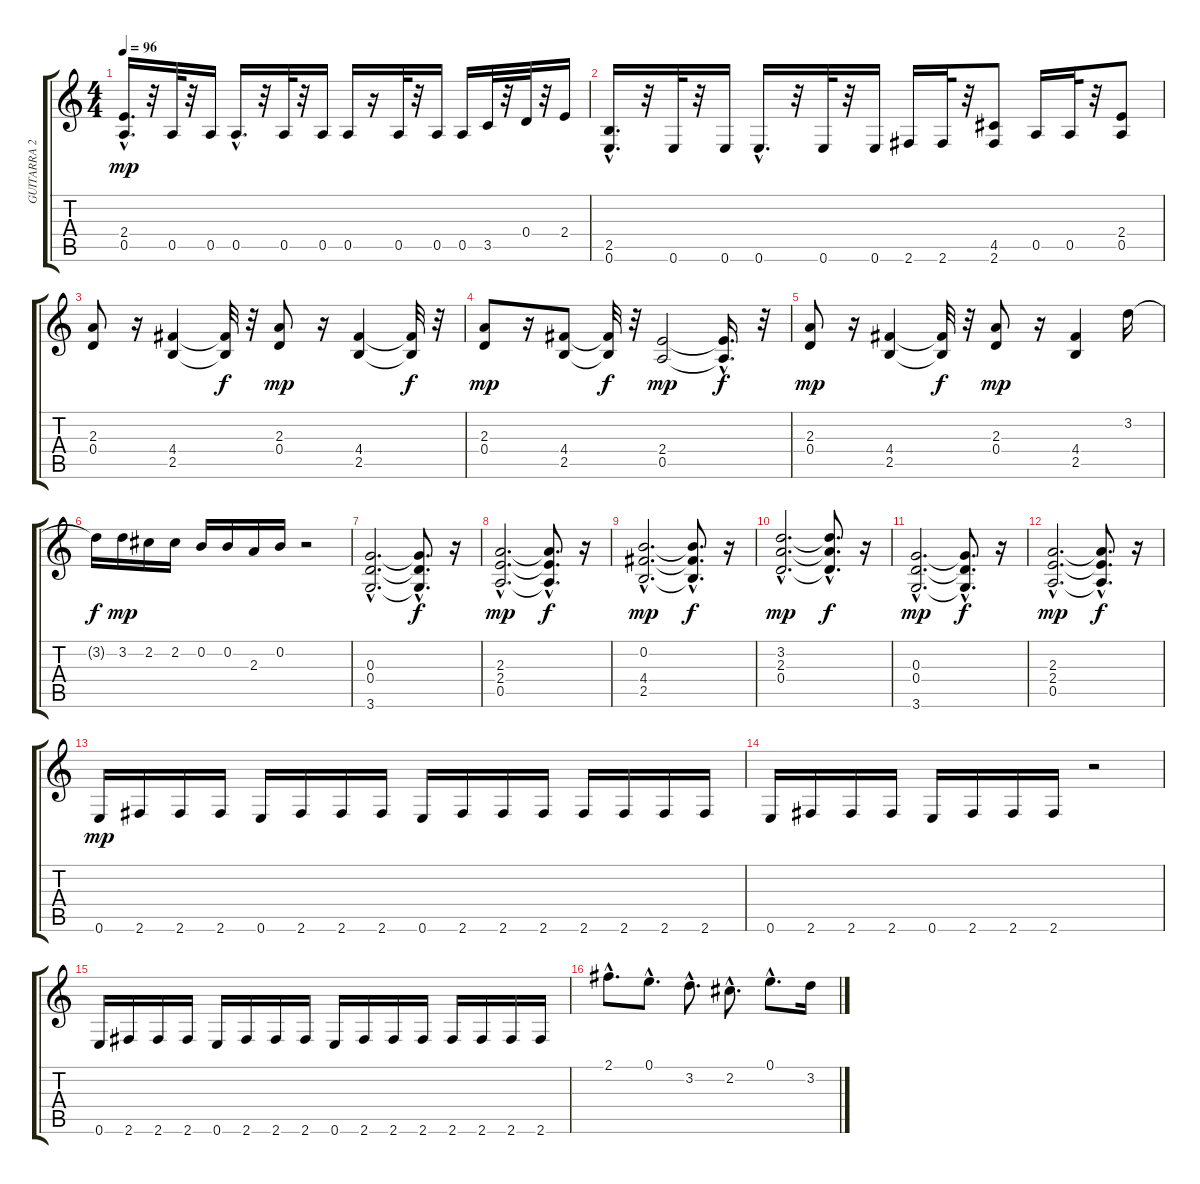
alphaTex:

\track ("GUITARRA 2" "GUITARRA 2") {instrument distortionguitar}
\staff {score tabs}
\tuning (E4 B3 G3 D3 A2 E2) {hide}
\ts (4 4)
\tempo 96
\clef g2
\ks c
(2.4{hac} 0.5{hac}).16{d dy mp} r.32 0.5.32 r.32 0.5.16 0.5{hac}.16{d} r.32 0.5.32 r.32 0.5.16 0.5.16 r.16 0.5.32 r.32 0.5.16 0.5.16 3.5.32 r.32 0.4.32 r.32 2.4.16 |
(2.5{hac} 0.6{hac}).16{d} r.32 0.6.32 r.32 0.6.16 0.6{hac}.16{d} r.32 0.6.32 r.32 0.6.16 2.6.16 2.6.32 r.32 (4.5 2.6).8 0.5.16 0.5.32 r.32 (2.4 0.5).8 |
(2.3 0.4).8 r.16 (4.4 2.5).4 (4.4{t} 2.5{t}).32{dy f} r.32 (2.3 0.4).8{dy mp} r.16 (4.4 2.5).4 (4.4{t} 2.5{t}).32{dy f} r.32 |
(2.3 0.4).8{dy mp} r.16 (4.4 2.5).8 (4.4{t} 2.5{t}).32{dy f} r.32 (2.4 0.5).2{dy mp} (2.4{hac t} 0.5{hac t}).16{d dy f} r.32 |
(2.3 0.4).8{dy mp} r.16 (4.4 2.5).4 (4.4{t} 2.5{t}).32{dy f} r.32 (2.3 0.4).8{dy mp} r.16 (4.4 2.5).4 3.2.16 |
3.2{t}.16{dy f} 3.2.16{dy mp} 2.2.16 2.2.16 0.2.16 0.2.16 2.3.16 0.2.16 r.2 |
(0.3{hac} 0.4{hac} 3.6{hac}).2{d} (0.3{hac t} 0.4{hac t} 3.6{hac t}).8{d dy f} r.16 |
(2.3{hac} 2.4{hac} 0.5{hac}).2{d dy mp} (2.3{hac t} 2.4{hac t} 0.5{hac t}).8{d dy f} r.16 |
(0.2{hac} 4.4{hac} 2.5{hac}).2{d dy mp} (0.2{hac t} 4.4{hac t} 2.5{hac t}).8{d dy f} r.16 |
(3.2{hac} 2.3{hac} 0.4{hac}).2{d dy mp} (3.2{hac t} 2.3{hac t} 0.4{hac t}).8{d dy f} r.16 |
(0.3{hac} 0.4{hac} 3.6{hac}).2{d dy mp} (0.3{hac t} 0.4{hac t} 3.6{hac t}).8{d dy f} r.16 |
(2.3{hac} 2.4{hac} 0.5{hac}).2{d dy mp} (2.3{hac t} 2.4{hac t} 0.5{hac t}).8{d dy f} r.16 |
0.6.16{dy mp} 2.6.16 2.6.16 2.6.16 0.6.16 2.6.16 2.6.16 2.6.16 0.6.16 2.6.16 2.6.16 2.6.16 2.6.16 2.6.16 2.6.16 2.6.16 |
0.6.16 2.6.16 2.6.16 2.6.16 0.6.16 2.6.16 2.6.16 2.6.16 r.2 |
0.6.16 2.6.16 2.6.16 2.6.16 0.6.16 2.6.16 2.6.16 2.6.16 0.6.16 2.6.16 2.6.16 2.6.16 2.6.16 2.6.16 2.6.16 2.6.16 |
2.1{hac}.8{d} 0.1{hac}.8{d} 3.2{hac}.8{d} 2.2{hac}.8{d} 0.1{hac}.8{d} 3.2.16
